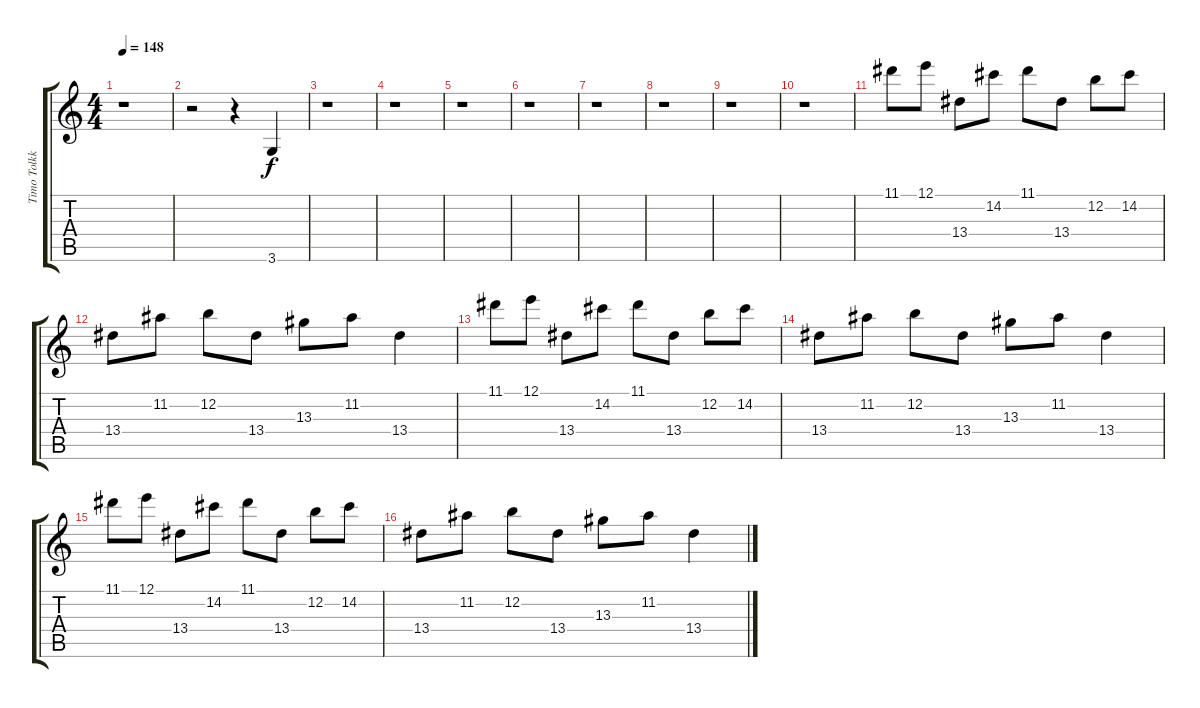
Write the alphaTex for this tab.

\track ("Timo Tolkki" "Timo Tolkk") {instrument overdrivenguitar}
\staff {score tabs}
\tuning (E4 B3 G3 D3 A2 E2) {hide}
\ts (4 4)
\tempo 148
\clef g2
\ks c
r.1{dy f} |
r.2 r.4 3.6.4 |
r.1 |
r.1 |
r.1 |
r.1 |
r.1 |
r.1 |
r.1 |
r.1 |
11.1.8{instrument acousticguitarsteel} 12.1.8 13.4.8 14.2.8 11.1.8 13.4.8 12.2.8 14.2.8 |
13.4.8 11.2.8 12.2.8 13.4.8 13.3.8 11.2.8 13.4.4 |
11.1.8 12.1.8 13.4.8 14.2.8 11.1.8 13.4.8 12.2.8 14.2.8 |
13.4.8 11.2.8 12.2.8 13.4.8 13.3.8 11.2.8 13.4.4 |
11.1.8 12.1.8 13.4.8 14.2.8 11.1.8 13.4.8 12.2.8 14.2.8 |
13.4.8 11.2.8 12.2.8 13.4.8 13.3.8 11.2.8 13.4.4
